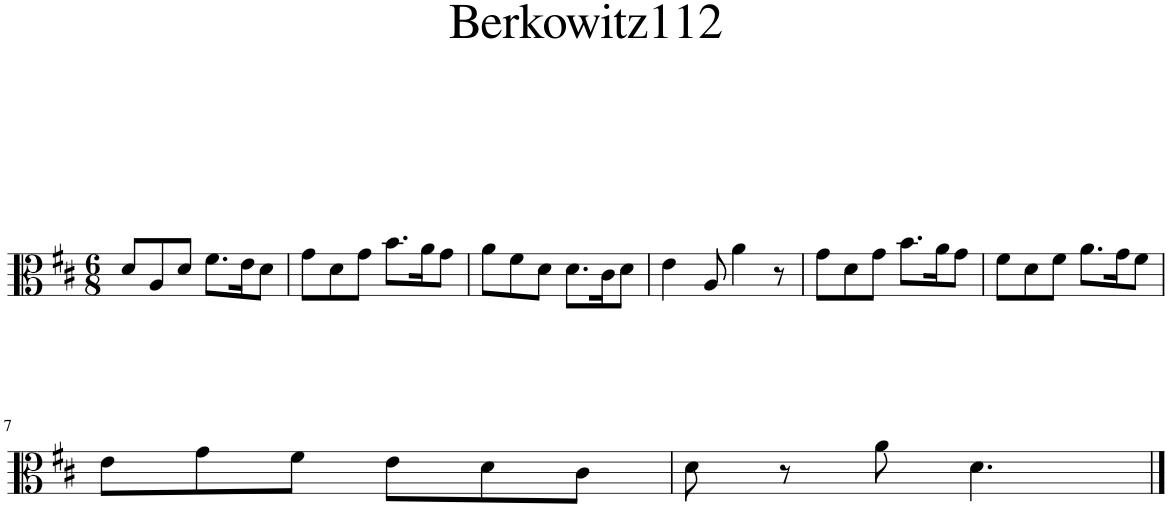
**kern
*part1
*staff1
*I"Piano
*I'Pno.
*clefC3
*k[f#c#]
*M6/8
=1
8d/L
8A/
8d/J
8.f#\L
16e\K
8d\J
=2
8g\L
8d\
8g\J
8.b\L
16a\K
8g\J
=3
8a\L
8f#\
8d\J
8.d\L
16c#\K
8d\J
=4
4e\
8A/
4a\
8r
=5
8g\L
8d\
8g\J
8.b\L
16a\K
8g\J
=6
8f#\L
8d\
8f#\J
8.a\L
16g\K
8f#\J
!!LO:LB:g=z
=7
8e\L
8g\
8f#\J
8e\L
8d\
8c#\J
=8
8d\
8r
8a\
4.d\
==
*-
